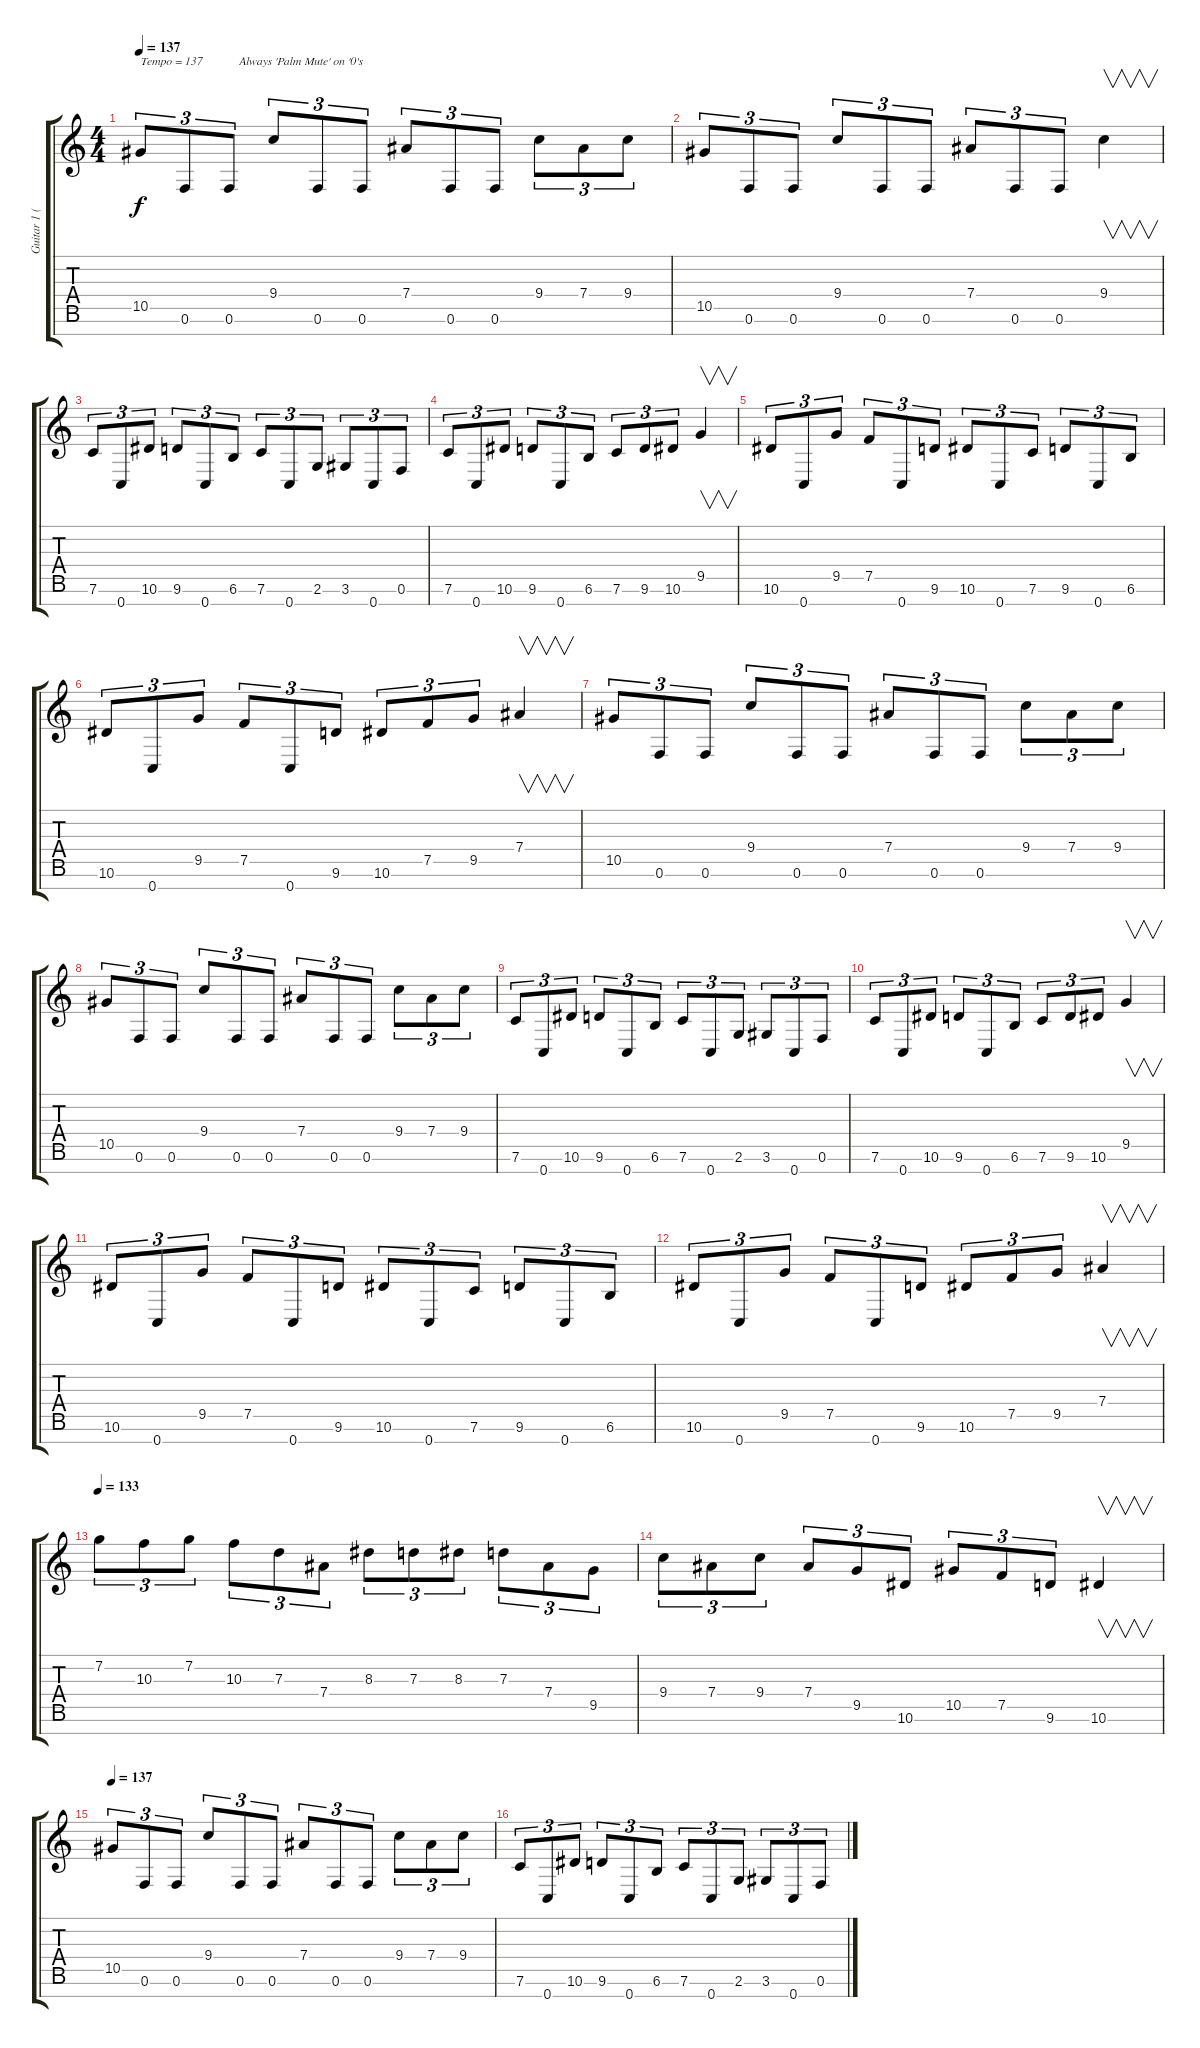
\track ("Guitar 1 (7 strings)" "Guitar 1 (") {instrument distortionguitar}
\staff {score tabs}
\tuning (F4 C4 G3 Eb3 Bb2 F2 C2) {hide}
\ts (4 4)
\tempo 137
\clef g2
\ks c
10.5.8{tu (3 2) txt "Tempo = 137            Always 'Palm Mute' on '0's" dy f instrument distortionguitar} 0.6.8{tu (3 2)} 0.6.8{tu (3 2)} 9.4.8{tu (3 2)} 0.6.8{tu (3 2)} 0.6.8{tu (3 2)} 7.4.8{tu (3 2)} 0.6.8{tu (3 2)} 0.6.8{tu (3 2)} 9.4.8{tu (3 2)} 7.4.8{tu (3 2)} 9.4.8{tu (3 2)} |
10.5.8{tu (3 2)} 0.6.8{tu (3 2)} 0.6.8{tu (3 2)} 9.4.8{tu (3 2)} 0.6.8{tu (3 2)} 0.6.8{tu (3 2)} 7.4.8{tu (3 2)} 0.6.8{tu (3 2)} 0.6.8{tu (3 2)} 9.4.4{v} |
7.6.8{tu (3 2)} 0.7.8{tu (3 2)} 10.6.8{tu (3 2)} 9.6.8{tu (3 2)} 0.7.8{tu (3 2)} 6.6.8{tu (3 2)} 7.6.8{tu (3 2)} 0.7.8{tu (3 2)} 2.6.8{tu (3 2)} 3.6.8{tu (3 2)} 0.7.8{tu (3 2)} 0.6.8{tu (3 2)} |
7.6.8{tu (3 2)} 0.7.8{tu (3 2)} 10.6.8{tu (3 2)} 9.6.8{tu (3 2)} 0.7.8{tu (3 2)} 6.6.8{tu (3 2)} 7.6.8{tu (3 2)} 9.6.8{tu (3 2)} 10.6.8{tu (3 2)} 9.5.4{v} |
10.6.8{tu (3 2)} 0.7.8{tu (3 2)} 9.5.8{tu (3 2)} 7.5.8{tu (3 2)} 0.7.8{tu (3 2)} 9.6.8{tu (3 2)} 10.6.8{tu (3 2)} 0.7.8{tu (3 2)} 7.6.8{tu (3 2)} 9.6.8{tu (3 2)} 0.7.8{tu (3 2)} 6.6.8{tu (3 2)} |
10.6.8{tu (3 2)} 0.7.8{tu (3 2)} 9.5.8{tu (3 2)} 7.5.8{tu (3 2)} 0.7.8{tu (3 2)} 9.6.8{tu (3 2)} 10.6.8{tu (3 2)} 7.5.8{tu (3 2)} 9.5.8{tu (3 2)} 7.4.4{v} |
10.5.8{tu (3 2)} 0.6.8{tu (3 2)} 0.6.8{tu (3 2)} 9.4.8{tu (3 2)} 0.6.8{tu (3 2)} 0.6.8{tu (3 2)} 7.4.8{tu (3 2)} 0.6.8{tu (3 2)} 0.6.8{tu (3 2)} 9.4.8{tu (3 2)} 7.4.8{tu (3 2)} 9.4.8{tu (3 2)} |
10.5.8{tu (3 2)} 0.6.8{tu (3 2)} 0.6.8{tu (3 2)} 9.4.8{tu (3 2)} 0.6.8{tu (3 2)} 0.6.8{tu (3 2)} 7.4.8{tu (3 2)} 0.6.8{tu (3 2)} 0.6.8{tu (3 2)} 9.4.8{tu (3 2)} 7.4.8{tu (3 2)} 9.4.8{tu (3 2)} |
7.6.8{tu (3 2)} 0.7.8{tu (3 2)} 10.6.8{tu (3 2)} 9.6.8{tu (3 2)} 0.7.8{tu (3 2)} 6.6.8{tu (3 2)} 7.6.8{tu (3 2)} 0.7.8{tu (3 2)} 2.6.8{tu (3 2)} 3.6.8{tu (3 2)} 0.7.8{tu (3 2)} 0.6.8{tu (3 2)} |
7.6.8{tu (3 2)} 0.7.8{tu (3 2)} 10.6.8{tu (3 2)} 9.6.8{tu (3 2)} 0.7.8{tu (3 2)} 6.6.8{tu (3 2)} 7.6.8{tu (3 2)} 9.6.8{tu (3 2)} 10.6.8{tu (3 2)} 9.5.4{v} |
10.6.8{tu (3 2)} 0.7.8{tu (3 2)} 9.5.8{tu (3 2)} 7.5.8{tu (3 2)} 0.7.8{tu (3 2)} 9.6.8{tu (3 2)} 10.6.8{tu (3 2)} 0.7.8{tu (3 2)} 7.6.8{tu (3 2)} 9.6.8{tu (3 2)} 0.7.8{tu (3 2)} 6.6.8{tu (3 2)} |
10.6.8{tu (3 2)} 0.7.8{tu (3 2)} 9.5.8{tu (3 2)} 7.5.8{tu (3 2)} 0.7.8{tu (3 2)} 9.6.8{tu (3 2)} 10.6.8{tu (3 2)} 7.5.8{tu (3 2)} 9.5.8{tu (3 2)} 7.4.4{v} |
\tempo 133
7.2.8{tu (3 2)} 10.3.8{tu (3 2)} 7.2.8{tu (3 2)} 10.3.8{tu (3 2)} 7.3.8{tu (3 2)} 7.4.8{tu (3 2)} 8.3.8{tu (3 2)} 7.3.8{tu (3 2)} 8.3.8{tu (3 2)} 7.3.8{tu (3 2)} 7.4.8{tu (3 2)} 9.5.8{tu (3 2)} |
9.4.8{tu (3 2)} 7.4.8{tu (3 2)} 9.4.8{tu (3 2)} 7.4.8{tu (3 2)} 9.5.8{tu (3 2)} 10.6.8{tu (3 2)} 10.5.8{tu (3 2)} 7.5.8{tu (3 2)} 9.6.8{tu (3 2)} 10.6.4{v} |
\tempo 137
10.5.8{tu (3 2)} 0.6.8{tu (3 2)} 0.6.8{tu (3 2)} 9.4.8{tu (3 2)} 0.6.8{tu (3 2)} 0.6.8{tu (3 2)} 7.4.8{tu (3 2)} 0.6.8{tu (3 2)} 0.6.8{tu (3 2)} 9.4.8{tu (3 2)} 7.4.8{tu (3 2)} 9.4.8{tu (3 2)} |
7.6.8{tu (3 2)} 0.7.8{tu (3 2)} 10.6.8{tu (3 2)} 9.6.8{tu (3 2)} 0.7.8{tu (3 2)} 6.6.8{tu (3 2)} 7.6.8{tu (3 2)} 0.7.8{tu (3 2)} 2.6.8{tu (3 2)} 3.6.8{tu (3 2)} 0.7.8{tu (3 2)} 0.6.8{tu (3 2)}
